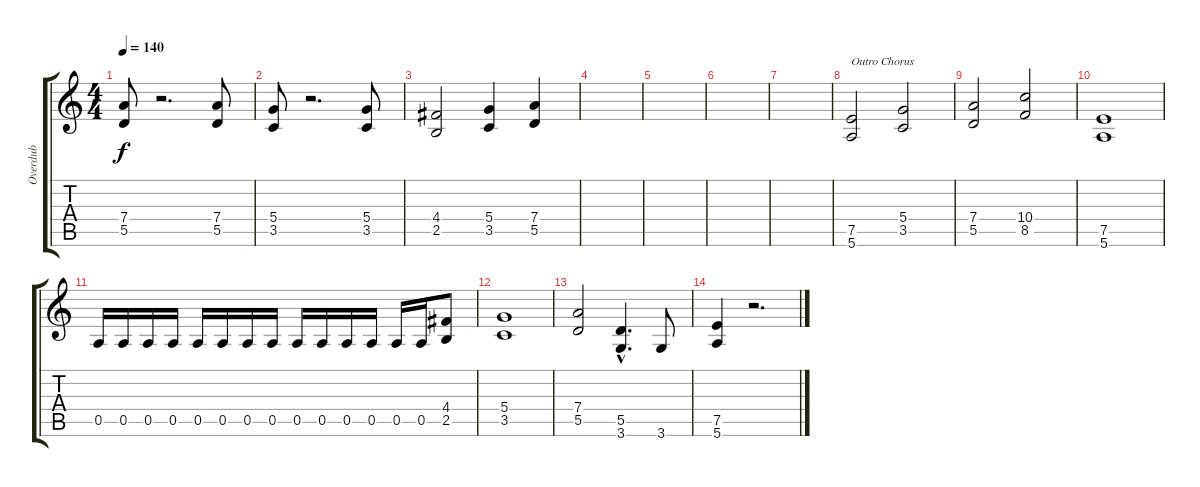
\track ("Overdub" "Overdub") {instrument distortionguitar}
\staff {score tabs}
\tuning (E4 B3 G3 D3 A2 E2) {hide}
\ts (4 4)
\tempo 140
\clef g2
\ks c
(7.4 5.5).8{dy f} r.2{d} (7.4 5.5).8 |
(5.4 3.5).8 r.2{d} (5.4 3.5).8 |
(4.4 2.5).2 (5.4 3.5).4 (7.4 5.5).4 |
|
|
|
|
(7.5 5.6).2{txt "Outro Chorus"} (5.4 3.5).2 |
(7.4 5.5).2 (10.4 8.5).2 |
(7.5 5.6).1 |
0.5.16 0.5.16 0.5.16 0.5.16 0.5.16 0.5.16 0.5.16 0.5.16 0.5.16 0.5.16 0.5.16 0.5.16 0.5.16 0.5.16 (4.4 2.5).8 |
(5.4 3.5).1{txt ""} |
(7.4 5.5).2 (5.5{hac} 3.6{hac}).4{d} 3.6.8 |
(7.5 5.6).4 r.2{d}
